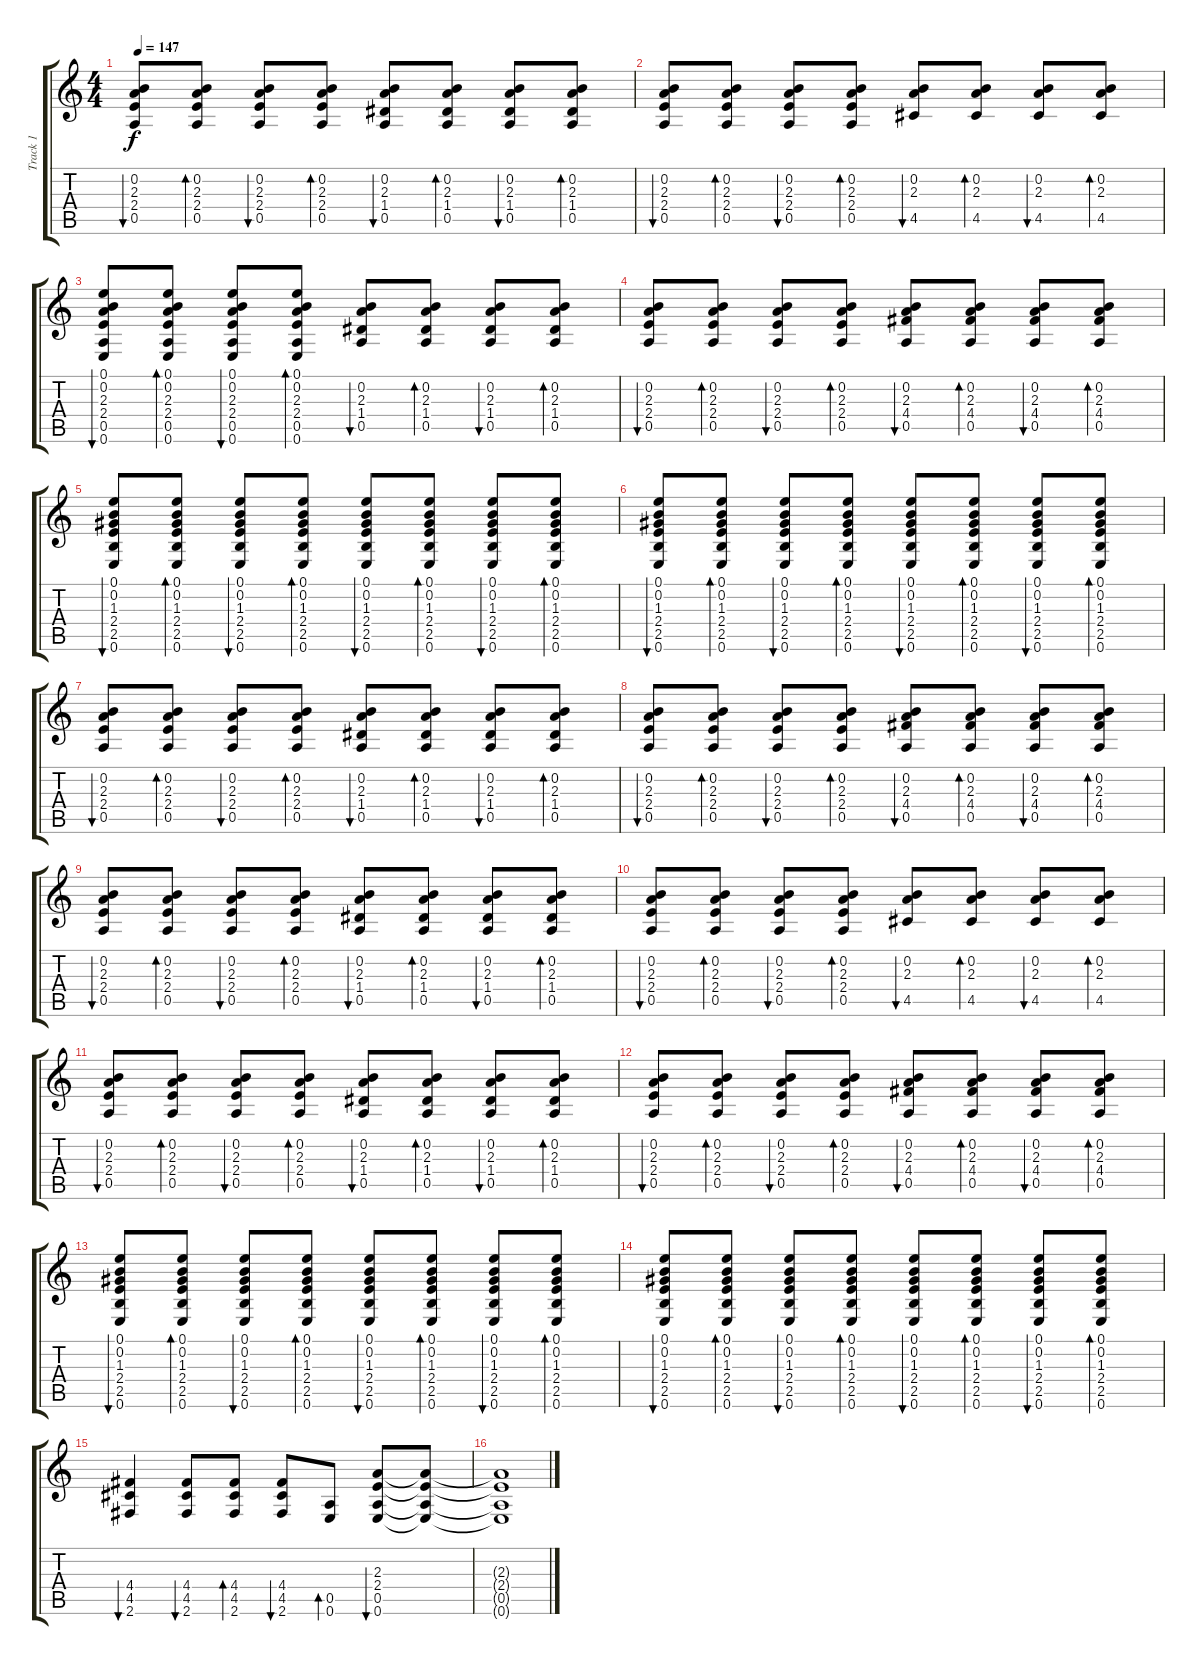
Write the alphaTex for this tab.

\track ("Track 1" "Track 1") {instrument acousticguitarsteel}
\staff {score tabs}
\tuning (E4 B3 G3 D3 A2 E2) {hide}
\ts (4 4)
\tempo 147
\clef g2
\ks c
(0.2 2.3 2.4 0.5).8{bu 60 dy f} (0.2 2.3 2.4 0.5).8{bd 60} (0.2 2.3 2.4 0.5).8{bu 60} (0.2 2.3 2.4 0.5).8{bd 60} (0.2 2.3 1.4 0.5).8{bu 60} (0.2 2.3 1.4 0.5).8{bd 60} (0.2 2.3 1.4 0.5).8{bu 60} (0.2 2.3 1.4 0.5).8{bd 60} |
(0.2 2.3 2.4 0.5).8{bu 60} (0.2 2.3 2.4 0.5).8{bd 60} (0.2 2.3 2.4 0.5).8{bu 60} (0.2 2.3 2.4 0.5).8{bd 60} (0.2 2.3 4.5).8{bu 60} (0.2 2.3 4.5).8{bd 60} (0.2 2.3 4.5).8{bu 60} (0.2 2.3 4.5).8{bd 60} |
(0.1 0.2 2.3 2.4 0.5 0.6).8{bu 60} (0.1 0.2 2.3 2.4 0.5 0.6).8{bd 60} (0.1 0.2 2.3 2.4 0.5 0.6).8{bu 60} (0.1 0.2 2.3 2.4 0.5 0.6).8{bd 60} (0.2 2.3 1.4 0.5).8{bu 60} (0.2 2.3 1.4 0.5).8{bd 60} (0.2 2.3 1.4 0.5).8{bu 60} (0.2 2.3 1.4 0.5).8{bd 60} |
(0.2 2.3 2.4 0.5).8{bu 60} (0.2 2.3 2.4 0.5).8{bd 60} (0.2 2.3 2.4 0.5).8{bu 60} (0.2 2.3 2.4 0.5).8{bd 60} (0.2 2.3 4.4 0.5).8{bu 60} (0.2 2.3 4.4 0.5).8{bd 60} (0.2 2.3 4.4 0.5).8{bu 60} (0.2 2.3 4.4 0.5).8{bd 60} |
(0.1 0.2 1.3 2.4 2.5 0.6).8{bu 60} (0.1 0.2 1.3 2.4 2.5 0.6).8{bd 60} (0.1 0.2 1.3 2.4 2.5 0.6).8{bu 60} (0.1 0.2 1.3 2.4 2.5 0.6).8{bd 60} (0.1 0.2 1.3 2.4 2.5 0.6).8{bu 60} (0.1 0.2 1.3 2.4 2.5 0.6).8{bd 60} (0.1 0.2 1.3 2.4 2.5 0.6).8{bu 60} (0.1 0.2 1.3 2.4 2.5 0.6).8{bd 60} |
(0.1 0.2 1.3 2.4 2.5 0.6).8{bu 60} (0.1 0.2 1.3 2.4 2.5 0.6).8{bd 60} (0.1 0.2 1.3 2.4 2.5 0.6).8{bu 60} (0.1 0.2 1.3 2.4 2.5 0.6).8{bd 60} (0.1 0.2 1.3 2.4 2.5 0.6).8{bu 60} (0.1 0.2 1.3 2.4 2.5 0.6).8{bd 60} (0.1 0.2 1.3 2.4 2.5 0.6).8{bu 60} (0.1 0.2 1.3 2.4 2.5 0.6).8{bd 60} |
(0.2 2.3 2.4 0.5).8{bu 60} (0.2 2.3 2.4 0.5).8{bd 60} (0.2 2.3 2.4 0.5).8{bu 60} (0.2 2.3 2.4 0.5).8{bd 60} (0.2 2.3 1.4 0.5).8{bu 60} (0.2 2.3 1.4 0.5).8{bd 60} (0.2 2.3 1.4 0.5).8{bu 60} (0.2 2.3 1.4 0.5).8{bd 60} |
(0.2 2.3 2.4 0.5).8{bu 60} (0.2 2.3 2.4 0.5).8{bd 60} (0.2 2.3 2.4 0.5).8{bu 60} (0.2 2.3 2.4 0.5).8{bd 60} (0.2 2.3 4.4 0.5).8{bu 60} (0.2 2.3 4.4 0.5).8{bd 60} (0.2 2.3 4.4 0.5).8{bu 60} (0.2 2.3 4.4 0.5).8{bd 60} |
(0.2 2.3 2.4 0.5).8{bu 60} (0.2 2.3 2.4 0.5).8{bd 60} (0.2 2.3 2.4 0.5).8{bu 60} (0.2 2.3 2.4 0.5).8{bd 60} (0.2 2.3 1.4 0.5).8{bu 60} (0.2 2.3 1.4 0.5).8{bd 60} (0.2 2.3 1.4 0.5).8{bu 60} (0.2 2.3 1.4 0.5).8{bd 60} |
(0.2 2.3 2.4 0.5).8{bu 60} (0.2 2.3 2.4 0.5).8{bd 60} (0.2 2.3 2.4 0.5).8{bu 60} (0.2 2.3 2.4 0.5).8{bd 60} (0.2 2.3 4.5).8{bu 60} (0.2 2.3 4.5).8{bd 60} (0.2 2.3 4.5).8{bu 60} (0.2 2.3 4.5).8{bd 60} |
(0.2 2.3 2.4 0.5).8{bu 60} (0.2 2.3 2.4 0.5).8{bd 60} (0.2 2.3 2.4 0.5).8{bu 60} (0.2 2.3 2.4 0.5).8{bd 60} (0.2 2.3 1.4 0.5).8{bu 60} (0.2 2.3 1.4 0.5).8{bd 60} (0.2 2.3 1.4 0.5).8{bu 60} (0.2 2.3 1.4 0.5).8{bd 60} |
(0.2 2.3 2.4 0.5).8{bu 60} (0.2 2.3 2.4 0.5).8{bd 60} (0.2 2.3 2.4 0.5).8{bu 60} (0.2 2.3 2.4 0.5).8{bd 60} (0.2 2.3 4.4 0.5).8{bu 60} (0.2 2.3 4.4 0.5).8{bd 60} (0.2 2.3 4.4 0.5).8{bu 60} (0.2 2.3 4.4 0.5).8{bd 60} |
(0.1 0.2 1.3 2.4 2.5 0.6).8{bu 60} (0.1 0.2 1.3 2.4 2.5 0.6).8{bd 60} (0.1 0.2 1.3 2.4 2.5 0.6).8{bu 60} (0.1 0.2 1.3 2.4 2.5 0.6).8{bd 60} (0.1 0.2 1.3 2.4 2.5 0.6).8{bu 60} (0.1 0.2 1.3 2.4 2.5 0.6).8{bd 60} (0.1 0.2 1.3 2.4 2.5 0.6).8{bu 60} (0.1 0.2 1.3 2.4 2.5 0.6).8{bd 60} |
(0.1 0.2 1.3 2.4 2.5 0.6).8{bu 60} (0.1 0.2 1.3 2.4 2.5 0.6).8{bd 60} (0.1 0.2 1.3 2.4 2.5 0.6).8{bu 60} (0.1 0.2 1.3 2.4 2.5 0.6).8{bd 60} (0.1 0.2 1.3 2.4 2.5 0.6).8{bu 60} (0.1 0.2 1.3 2.4 2.5 0.6).8{bd 60} (0.1 0.2 1.3 2.4 2.5 0.6).8{bu 60} (0.1 0.2 1.3 2.4 2.5 0.6).8{bd 60} |
(4.4 4.5 2.6).4{bu 60} (4.4 4.5 2.6).8{bu 60} (4.4 4.5 2.6).8{bd 60} (4.4 4.5 2.6).8{bu 60} (0.5 0.6).8{bd 60} (2.3 2.4 0.5 0.6).8{bu 120} (2.3{t} 2.4{t} 0.5{t} 0.6{t}).8 |
(2.3{t} 2.4{t} 0.5{t} 0.6{t}).1
